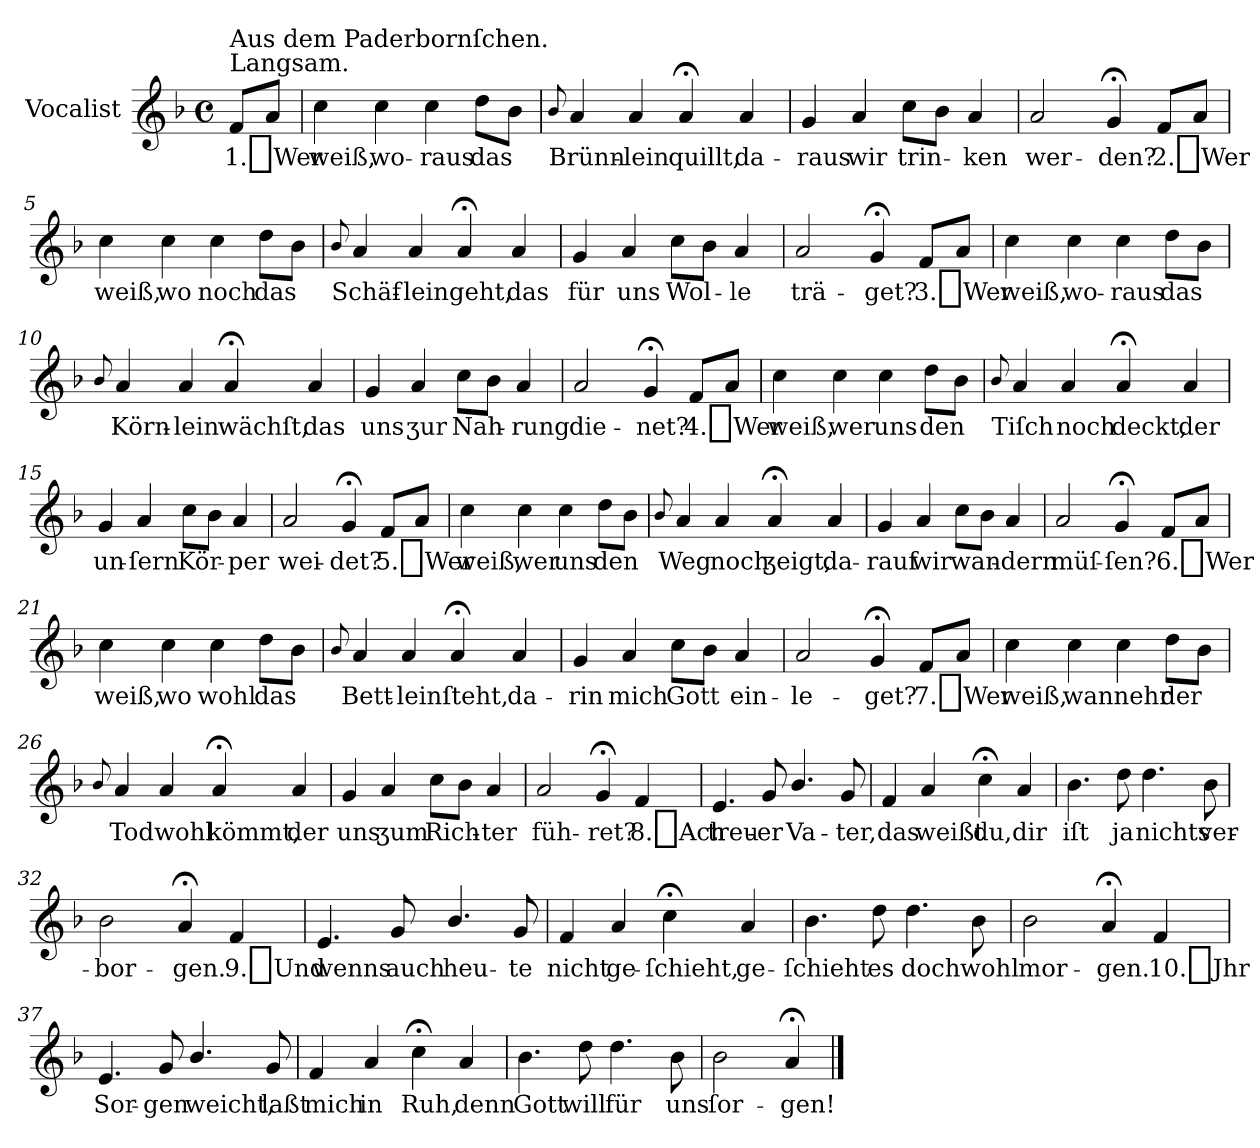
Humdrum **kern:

**kern	**text
*part1	*part1
*staff1	*staff1
*I"Vocalist	*
*k[b-]	*
*F:	*
*M4/4	*
*met(c)	*
=	=
!LO:TX:a:t=Langsam.	!
!LO:TX:a:t=Aus dem Paderbornſchen.	!
8fL	1._Wer
8aJ	.
=1	=1
4cc	weiß,
4cc	wo-
4cc	-raus
8ddL	das
8b-J	.
=2	=2
8qqb-	.
4a	Brünn-
4a	-lein
4a;<	quillt,
4a	da-
=3	=3
4g	-raus
4a	wir
8ccL	trin-
8b-J	.
4a	-ken
=4	=4
2a	wer-
4g;<	-den?
8fL	2._Wer
8aJ	.
=5	=5
4cc	weiß,
4cc	wo
4cc	noch
8ddL	das
8b-J	.
=6	=6
8qqb-	.
4a	Schäf-
4a	-lein
4a;<	geht,
4a	das
=7	=7
4g	für
4a	uns
8ccL	Wol-
8b-J	.
4a	-le
=8	=8
2a	trä-
4g;<	-get?
8fL	3._Wer
8aJ	.
=9	=9
4cc	weiß,
4cc	wo-
4cc	-raus
8ddL	das
8b-J	.
=10	=10
8qqb-	.
4a	Körn-
4a	-lein
4a;<	wächſt,
4a	das
=11	=11
4g	uns
4a	ʒur
8ccL	Nah-
8b-J	.
4a	-rung
=12	=12
2a	die-
4g;<	-net?
8fL	4._Wer
8aJ	.
=13	=13
4cc	weiß,
4cc	wer
4cc	uns
8ddL	den
8b-J	.
=14	=14
8qqb-	.
4a	Tiſch
4a	noch
4a;<	deckt,
4a	der
=15	=15
4g	un-
4a	-ſern
8ccL	Kör-
8b-J	.
4a	-per
=16	=16
2a	wei-
4g;<	-det?
8fL	5._Wer
8aJ	.
=17	=17
4cc	weiß,
4cc	wer
4cc	uns
8ddL	den
8b-J	.
=18	=18
8qqb-	.
4a	Weg
4a	noch
4a;<	ʒeigt,
4a	da-
=19	=19
4g	-rauf
4a	wir
8ccL	wan-
8b-J	.
4a	-dern
=20	=20
2a	müſ-
4g;<	-ſen?
8fL	6._Wer
8aJ	.
=21	=21
4cc	weiß,
4cc	wo
4cc	wohl
8ddL	das
8b-J	.
=22	=22
8qqb-	.
4a	Bett-
4a	-lein
4a;<	ſteht,
4a	da-
=23	=23
4g	-rin
4a	mich
8ccL	Gott
8b-J	.
4a	ein-
=24	=24
2a	-le-
4g;<	-get?
8fL	7._Wer
8aJ	.
=25	=25
4cc	weiß,
4cc	wannehr
4cc	.
8ddL	der
8b-J	.
=26	=26
8qqb-	.
4a	Tod
4a	wohl
4a;<	kömmt,
4a	der
=27	=27
4g	uns
4a	ʒum
8ccL	Rich-
8b-J	.
4a	-ter
=28	=28
2a	füh-
4g;<	-ret?
4f	8._Ach
=29	=29
4.e	treu-
8g	-er
4.b-/	Va-
8g	-ter,
=30	=30
4f	das
4a	weißt
4cc;<	du,
4a	dir
=31	=31
4.b-	iſt
8dd	ja
4.dd	nichts
8b-	ver-
=32	=32
2b-	-bor-
4a;<	-gen.
4f	9._Und
=33	=33
4.e	wenns
8g	auch
4.b-/	heu-
8g	-te
=34	=34
4f	nicht
4a	ge-
4cc;<	-ſchieht,
4a	ge-
=35	=35
4.b-	-ſchieht
8dd	es
4.dd	doch
8b-	wohl
=36	=36
2b-	mor-
4a;<	-gen.
4f	10._Jhr
=37	=37
4.e	Sor-
8g	-gen
4.b-/	weicht,
8g	laßt
=38	=38
4f	mich
4a	in
4cc;<	Ruh,
4a	denn
=39	=39
4.b-	Gott
8dd	will
4.dd	für
8b-	uns
=40	=40
2b-	ſor-
4a;<	-gen!
==	==
*-	*-
